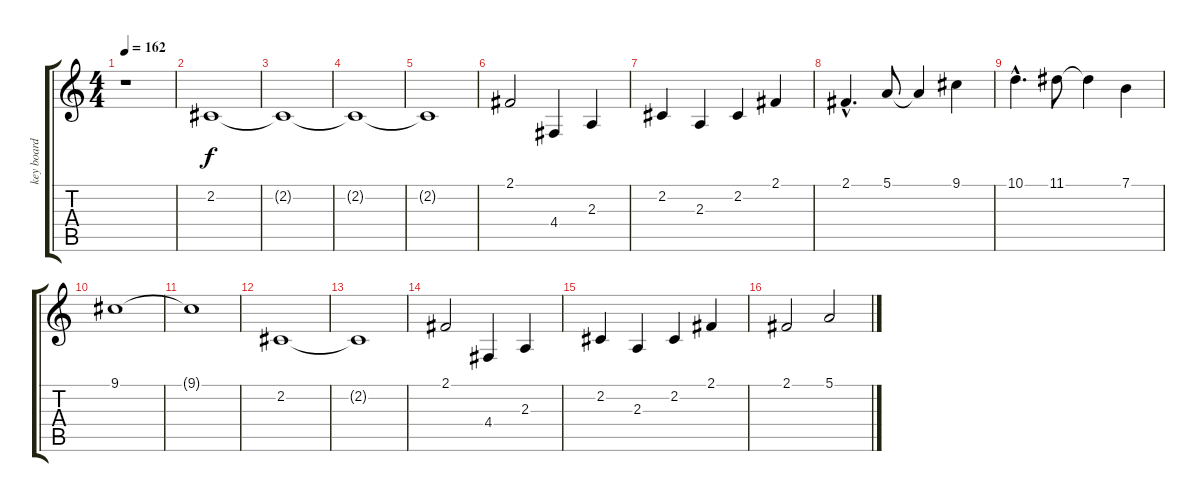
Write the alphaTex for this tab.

\track ("key board" "key board") {instrument electricgrandpiano}
\staff {score tabs}
\tuning (E4 B3 G3 D3 A2 E2) {hide}
\ts (4 4)
\tempo 162
\clef g2
\ks c
r.1{dy f} |
2.2.1 |
2.2{t}.1 |
2.2{t}.1 |
2.2{t}.1 |
2.1.2 4.4.4 2.3.4 |
2.2.4 2.3.4 2.2.4 2.1.4 |
2.1{hac}.4{d} 5.1.8 5.1{t}.4 9.1.4 |
10.1{hac}.4{d} 11.1.8 11.1{t}.4 7.1.4 |
9.1.1 |
9.1{t}.1 |
2.2.1 |
2.2{t}.1 |
2.1.2 4.4.4 2.3.4 |
2.2.4 2.3.4 2.2.4 2.1.4 |
2.1.2 5.1.2
